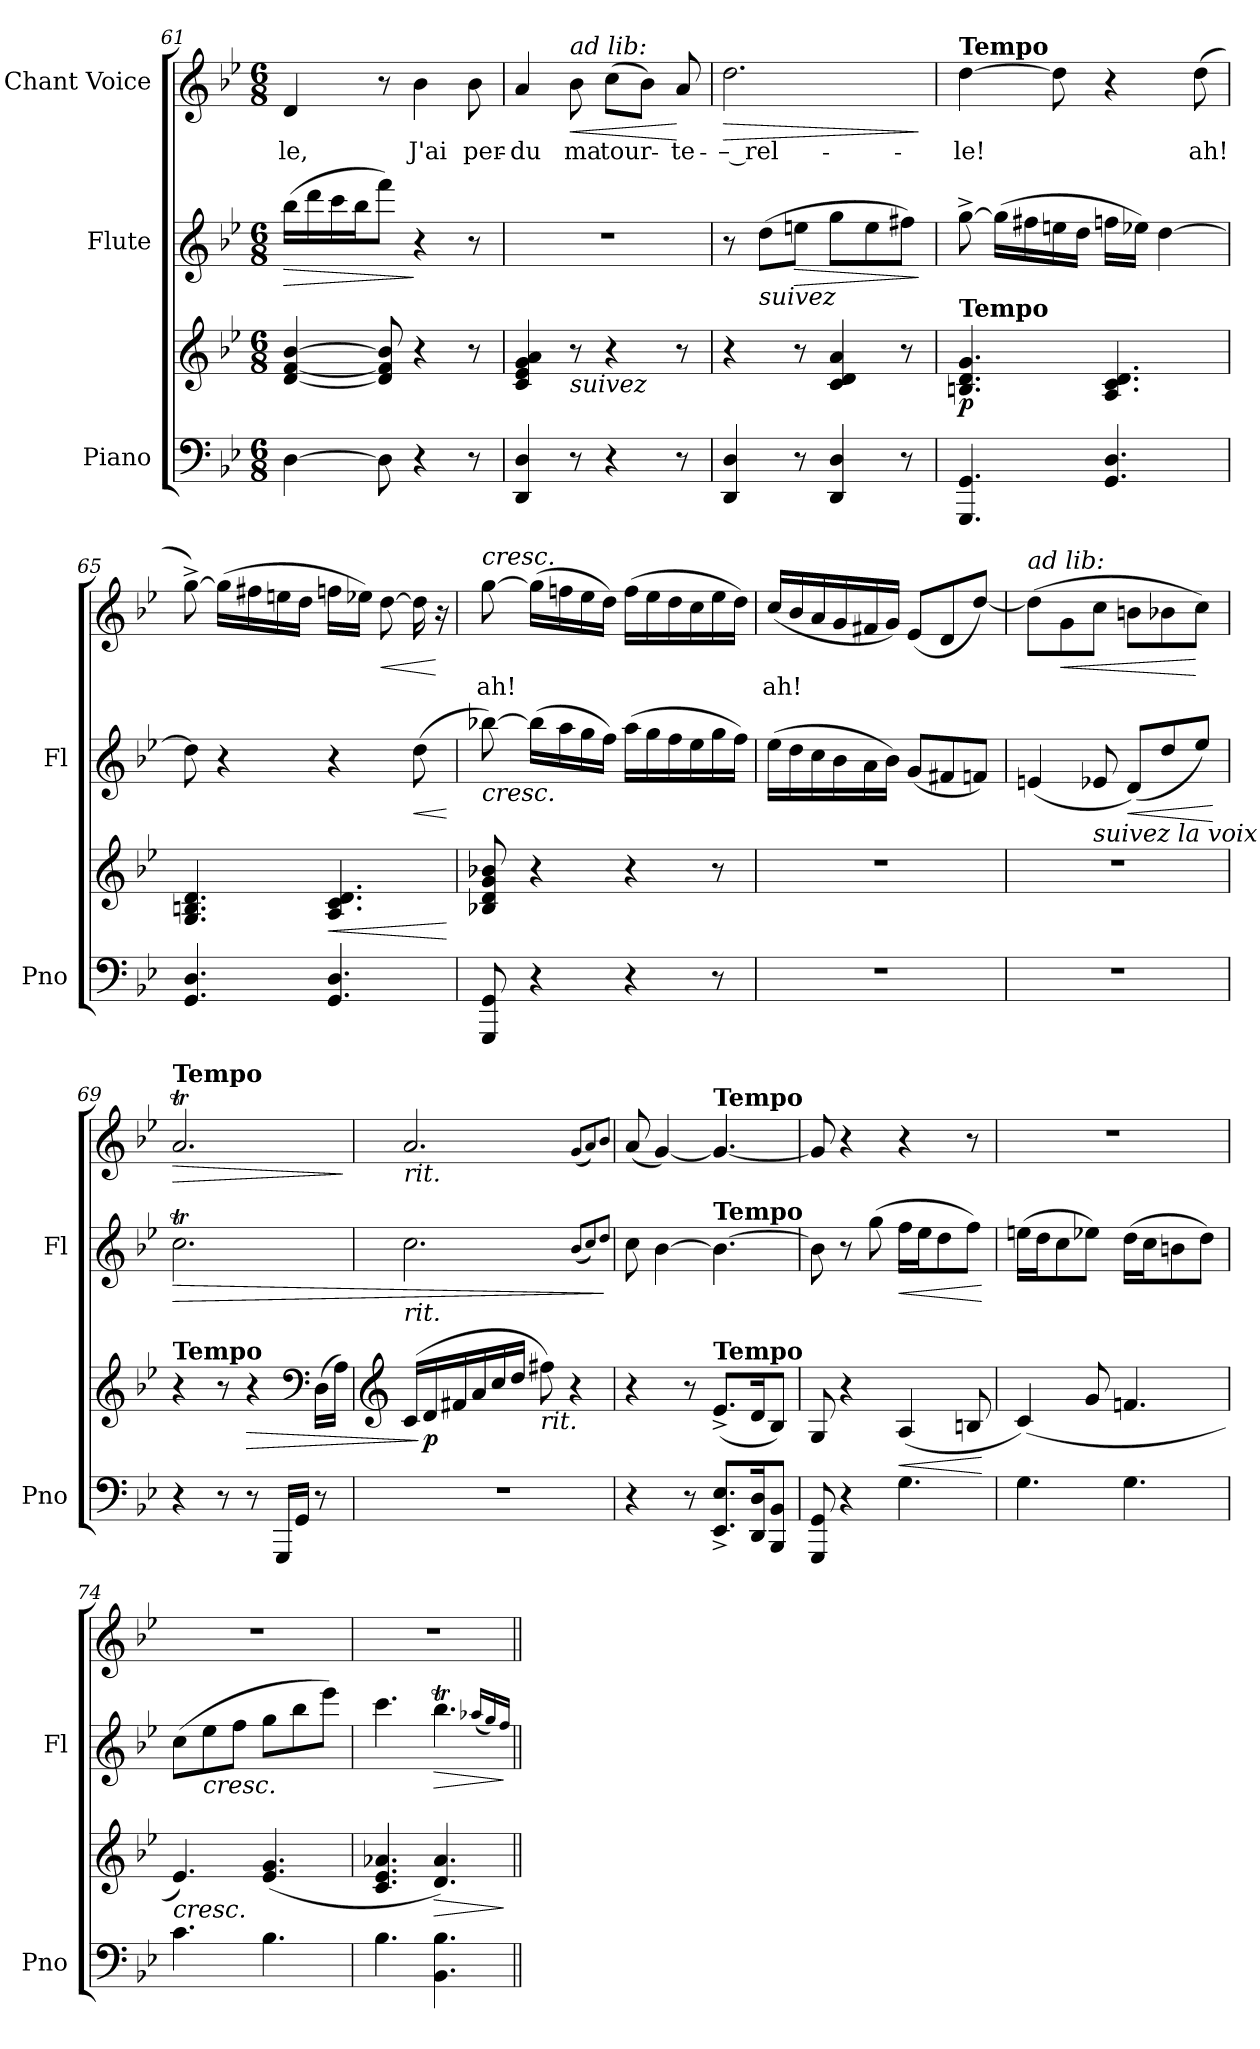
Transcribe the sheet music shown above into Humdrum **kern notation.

**kern	**kern	**dynam	**kern	**dynam	**kern	**text	**dynam
*part3	*part3	*part3	*part2	*part2	*part1	*part1	*part1
*staff4	*staff3	*staff3/4	*staff2	*staff2	*staff1	*staff1	*staff1
*I"Piano	*	*	*I"Flute	*	*I"Chant Voice	*	*
*I'Pno	*	*	*I'Fl	*	*	*	*
*clefF4	*clefG2	*	*clefG2	*	*clefG2	*	*
*k[b-e-]	*k[b-e-]	*	*k[b-e-]	*	*k[b-e-]	*	*
*M6/8	*M6/8	*	*M6/8	*	*M6/8	*	*
=61	=61	=61	=61	=61	=61	=61	=61
!	!	!	!	!LO:HP:b	!	!LO:LY:b	!
[4D\	[4d/ [4f/ [4b-/	.	(>16bb-\LL	>	4d/	-le,	.
.	.	.	16ddd\	.	.	.	.
.	.	.	16ccc\	.	.	.	.
.	.	.	16bb-\J	.	.	.	.
8D\]	8d/] 8f/] 8b-/]	.	8fff\J)	.	8r	.	.
!	!	!	!	!	!	!LO:LY:b	!
4r	4r	.	4r	]	4b-\	J'ai	.
!	!	!	!	!	!	!LO:LY:b	!
8r	8r	.	8r	.	8b-\	per-	.
=62	=62	=62	=62	=62	=62	=62	=62
*	*	*	*	*	*MM110	*	*
!	!	!	!	!	!	!LO:LY:b	!
4DD/ 4D/	4c/ 4e-/ 4g/ 4a/	.	2.r	.	4a/	-du	.
!	!	!	!	!	!LO:TX:a:i:t=ad lib&colon;	!	!
!	!LO:TX:b:i:t=suivez	!	!	!	!	!	!
!	!	!	!	!	!	!LO:LY:b	!LO:HP:b
8r	8r	.	.	.	8b-\	ma	<
!	!	!	!	!	!	!LO:LY:b	!
4r	4r	.	.	.	(>8cc\L	tour-	.
.	.	.	.	.	8b-\J)	.	.
!	!	!	!	!	!	!LO:LY:b	!
8r	8r	.	.	.	8a/	-te-	[
!!LO:LB:g=z
=63	=63	=63	=63	=63	=63	=63	=63
!	!	!	!	!	!	!LO:LY:b	!LO:HP:b
4DD/ 4D/	4r	.	8r	.	2.dd\	-– rel-	>
!	!	!	!LO:TX:b:i:t=suivez	!	!	!	!
.	.	.	(>8dd\L	.	.	.	.
!	!	!	!	!LO:HP:b	!	!	!
8r	8r	.	8een\J	>	.	.	.
4DD/ 4D/	4c/ 4d/ 4a/	.	8gg\L	.	.	.	.
.	.	.	8ee\	.	.	.	.
8r	8r	.	8ff#X\J)	.	.	.	.
.	.	.	.	]	.	.	]
=64	=64	=64	=64	=64	=64	=64	=64
!	!	!	!	!	!LO:TX:a:B:t=Tempo	!	!
!	!LO:TX:a:B:t=Tempo	!	!	!	!	!	!
!	!	!LO:DY:b	!	!	!	!LO:LY:b	!
4.GGG/ 4.GG/	4.Bn/ 4.d/ 4.g/	p	[8gg^\	.	[4dd\	-le!	.
.	.	.	(>16gg\LL]	.	.	.	.
.	.	.	16ff#X\	.	.	.	.
.	.	.	16een\	.	8dd\]	.	.
.	.	.	16dd\JJ	.	.	.	.
4.GG/ 4.D/	4.A/ 4.c/ 4.d/	.	16ffn\LL	.	4r	.	.
.	.	.	16ee-X\JJ)	.	.	.	.
.	.	.	[4dd\	.	.	.	.
!	!	!	!	!	!	!LO:LY:b	!
.	.	.	.	.	(>8dd\	ah!	.
=65	=65	=65	=65	=65	=65	=65	=65
4.GG/ 4.D/	4.G/ 4.Bn/ 4.d/	.	8dd\]	.	[8gg^\)	.	.
.	.	.	4r	.	(>16gg\LL]	.	.
.	.	.	.	.	16ff#X\	.	.
.	.	.	.	.	16een\	.	.
.	.	.	.	.	16dd\JJ	.	.
!	!	!LO:HP:b	!	!	!	!	!
4.GG/ 4.D/	4.A/ 4.c/ 4.d/	<	4r	.	16ffn\LL	.	.
.	.	.	.	.	16ee-X\JJ)	.	.
!	!	!	!	!	!	!	!LO:HP:b
.	.	.	.	.	[8dd\	.	<
!	!	!	!	!LO:HP:b	!	!	!
.	.	.	(>8dd\	<	16dd\]	.	.
.	.	.	.	.	16r	.	[
.	.	[	.	[	.	.	.
=66	=66	=66	=66	=66	=66	=66	=66
!	!	!	!	!	!LO:TX:a:i:t=cresc.	!	!
!	!	!	!LO:TX:b:i:t=cresc.	!	!	!	!
!	!	!	!	!	!	!LO:LY:b	!
8GGG/ 8GG/	8B-X/ 8d/ 8g/ 8b-X/	.	[8bb-X\)	.	[8gg\	ah!	.
4r	4r	.	(>16bb-\LL]	.	(>16gg\LL]	.	.
.	.	.	16aa\	.	16ffn\	.	.
.	.	.	16gg\	.	16ee-\	.	.
.	.	.	16ff\JJ)	.	16dd\JJ)	.	.
4r	4r	.	(>16aa\LL	.	(>16ff\LL	.	.
.	.	.	16gg\	.	16ee-\	.	.
.	.	.	16ff\	.	16dd\	.	.
.	.	.	16ee-\	.	16cc\	.	.
8r	8r	.	16gg\	.	16ee-\	.	.
.	.	.	16ff\JJ)	.	16dd\JJ)	.	.
!!LO:PB:g=z
=67	=67	=67	=67	=67	=67	=67	=67
!	!	!	!	!	!	!LO:LY:b	!
2.r	2.r	.	(>16ee-\LL	.	(<16cc/LL	ah!	.
.	.	.	16dd\	.	16b-/	.	.
.	.	.	16cc\	.	16a/	.	.
.	.	.	16b-\	.	16g/	.	.
.	.	.	16a\	.	16f#X/	.	.
.	.	.	16b-\JJ)	.	16g/JJ)	.	.
.	.	.	(<8g/L	.	(<8e-/L	.	.
.	.	.	8f#X/	.	8d/	.	.
.	.	.	8fn/J)	.	[8dd/J)	.	.
=68	=68	=68	=68	=68	=68	=68	=68
!	!	!	!	!	!LO:TX:a:i:t=ad lib&colon;	!	!
2.r	2.r	.	(<4en/	.	(>8dd\L]	.	.
!	!	!	!	!	!	!	!LO:HP:b
.	.	.	.	.	8g\	.	<
!	!	!	!LO:TX:b:i:t=suivez la voix	!	!	!	!
.	.	.	8e-X/	.	8cc\J	.	.
!	!	!	!	!LO:HP:b	!	!	!
.	.	.	(<8d/L)	<	8bn\L	.	.
.	.	.	8dd/	.	8b-X\	.	.
.	.	.	8ee-/J)	.	8cc\J)	.	[
.	.	.	.	[	.	.	.
=69	=69	=69	=69	=69	=69	=69	=69
!	!	!	!	!	!LO:TX:a:B:t=Tempo	!	!
!	!LO:TX:a:B:t=Tempo	!	!	!	!	!	!
!	!	!	!	!LO:HP:b	!	!	!LO:HP:b
4r	4r	.	2.ccT\	>	2.at/	.	>
8r	8r	.	.	.	.	.	.
!	!	!LO:HP:b	!	!	!	!	!
8r	4r	>	.	.	.	.	.
16GGG/LL	.	.	.	.	.	.	.
16GG/JJ	.	.	.	.	.	.	.
*	*clefF4	*	*	*	*	*	*
8r	(>16D\LL	.	.	.	.	.	.
.	16A\JJ)	.	.	.	.	.	.
.	.	.	.	.	.	.	]
=70	=70	=70	=70	=70	=70	=70	=70
*	*clefG2	*	*	*	*	*	*
*	*	*	*	*	*MM110	*	*
!	!	!	!	!	!LO:TX:b:i:t=rit.	!	!
!	!	!	!LO:TX:b:i:t=rit.	!	!	!	!
2.r	(<16c/LL	.	2.ccTTT\	.	2.aTTT/	.	.
!	!	!LO:DY:n=1:b	!	!	!	!	!
.	16d/	] p	.	.	.	.	.
.	16f#X/	.	.	.	.	.	.
.	16a/	.	.	.	.	.	.
.	16cc/	.	.	.	.	.	.
.	16dd/JJ	.	.	.	.	.	.
!	!LO:TX:b:i:t=rit.	!	!	!	!	!	!
.	8ff#X\)	.	.	.	.	.	.
.	4r	.	.	.	.	.	.
.	.	.	(<8qb-/L	.	(<8qg/L	.	.
.	.	.	8qcc/)	.	8qa/)	.	.
.	.	.	8qdd/J	.	8qb-/J	.	.
.	.	.	.	]	.	.	.
!!LO:LB:g=z
=71	=71	=71	=71	=71	=71	=71	=71
4r	4r	.	8cc\	.	(<8a/	.	.
.	.	.	[4b-\	.	[4g/)	.	.
8r	8r	.	.	.	.	.	.
!	!	!	!	!	!LO:TX:a:B:t=Tempo	!	!
!	!	!	!LO:TX:a:B:t=Tempo	!	!	!	!
!	!LO:TX:a:B:t=Tempo	!	!	!	!	!	!
8.EE-/^ 8.E-/^L	(<8.e-^/L	.	4.b-\_	.	4.g/_	.	.
16DD/ 16D/K	16d/K	.	.	.	.	.	.
8BBB-/ 8BB-/J	8B-/J)	.	.	.	.	.	.
=72	=72	=72	=72	=72	=72	=72	=72
8GGG/ 8GG/	8G/	.	8b-\]	.	8g/]	.	.
4r	4r	.	8r	.	4r	.	.
.	.	.	(>8gg\	.	.	.	.
!	!	!LO:HP:b	!	!LO:HP:b	!	!	!
4.G\	(<4A/	<	16ff\LL	<	4r	.	.
.	.	.	16ee-\J	.	.	.	.
.	.	.	8dd\	.	.	.	.
.	8Bn/	.	8ff\J)	.	8r	.	.
.	.	[	.	[	.	.	.
=73	=73	=73	=73	=73	=73	=73	=73
4.G\	(<4c/)	.	(>16een\LL	.	2.r	.	.
.	.	.	16dd\J	.	.	.	.
.	.	.	8cc\	.	.	.	.
.	8g/	.	8ee-X\J)	.	.	.	.
4.G\	4.fn/	.	(>16dd\LL	.	.	.	.
.	.	.	16cc\J	.	.	.	.
.	.	.	8bn\	.	.	.	.
.	.	.	8dd\J)	.	.	.	.
=74	=74	=74	=74	=74	=74	=74	=74
!	!LO:TX:b:i:t=cresc.	!	!	!	!	!	!
4.c\	4.e-/)	.	(>8cc\L	.	2.r	.	.
!	!	!	!LO:TX:b:i:t=cresc.	!	!	!	!
.	.	.	8ee-\	.	.	.	.
.	.	.	8ff\J	.	.	.	.
4.B-\	(<4.e-/ 4.g/	.	8gg\L	.	.	.	.
.	.	.	8bb-\	.	.	.	.
.	.	.	8eee-\J)	.	.	.	.
=75	=75	=75	=75	=75	=75	=75	=75
4.B-\	4.c/ 4.e-/ 4.a-X/	.	4.ccc\	.	2.r	.	.
!	!	!LO:HP:b	!	!LO:HP:b	!	!	!
4.BB-\ 4.B-\	4.d/ 4.a-/)	>	4.bb-T\	>	.	.	.
.	.	.	(<16qaa-X/LL	.	.	.	.
.	.	.	16qgg/)	.	.	.	.
.	.	.	16qff/JJ	.	.	.	.
.	.	]	.	]	.	.	.
=||	=||	=||	=||	=||	=||	=||	=||
*-	*-	*-	*-	*-	*-	*-	*-
